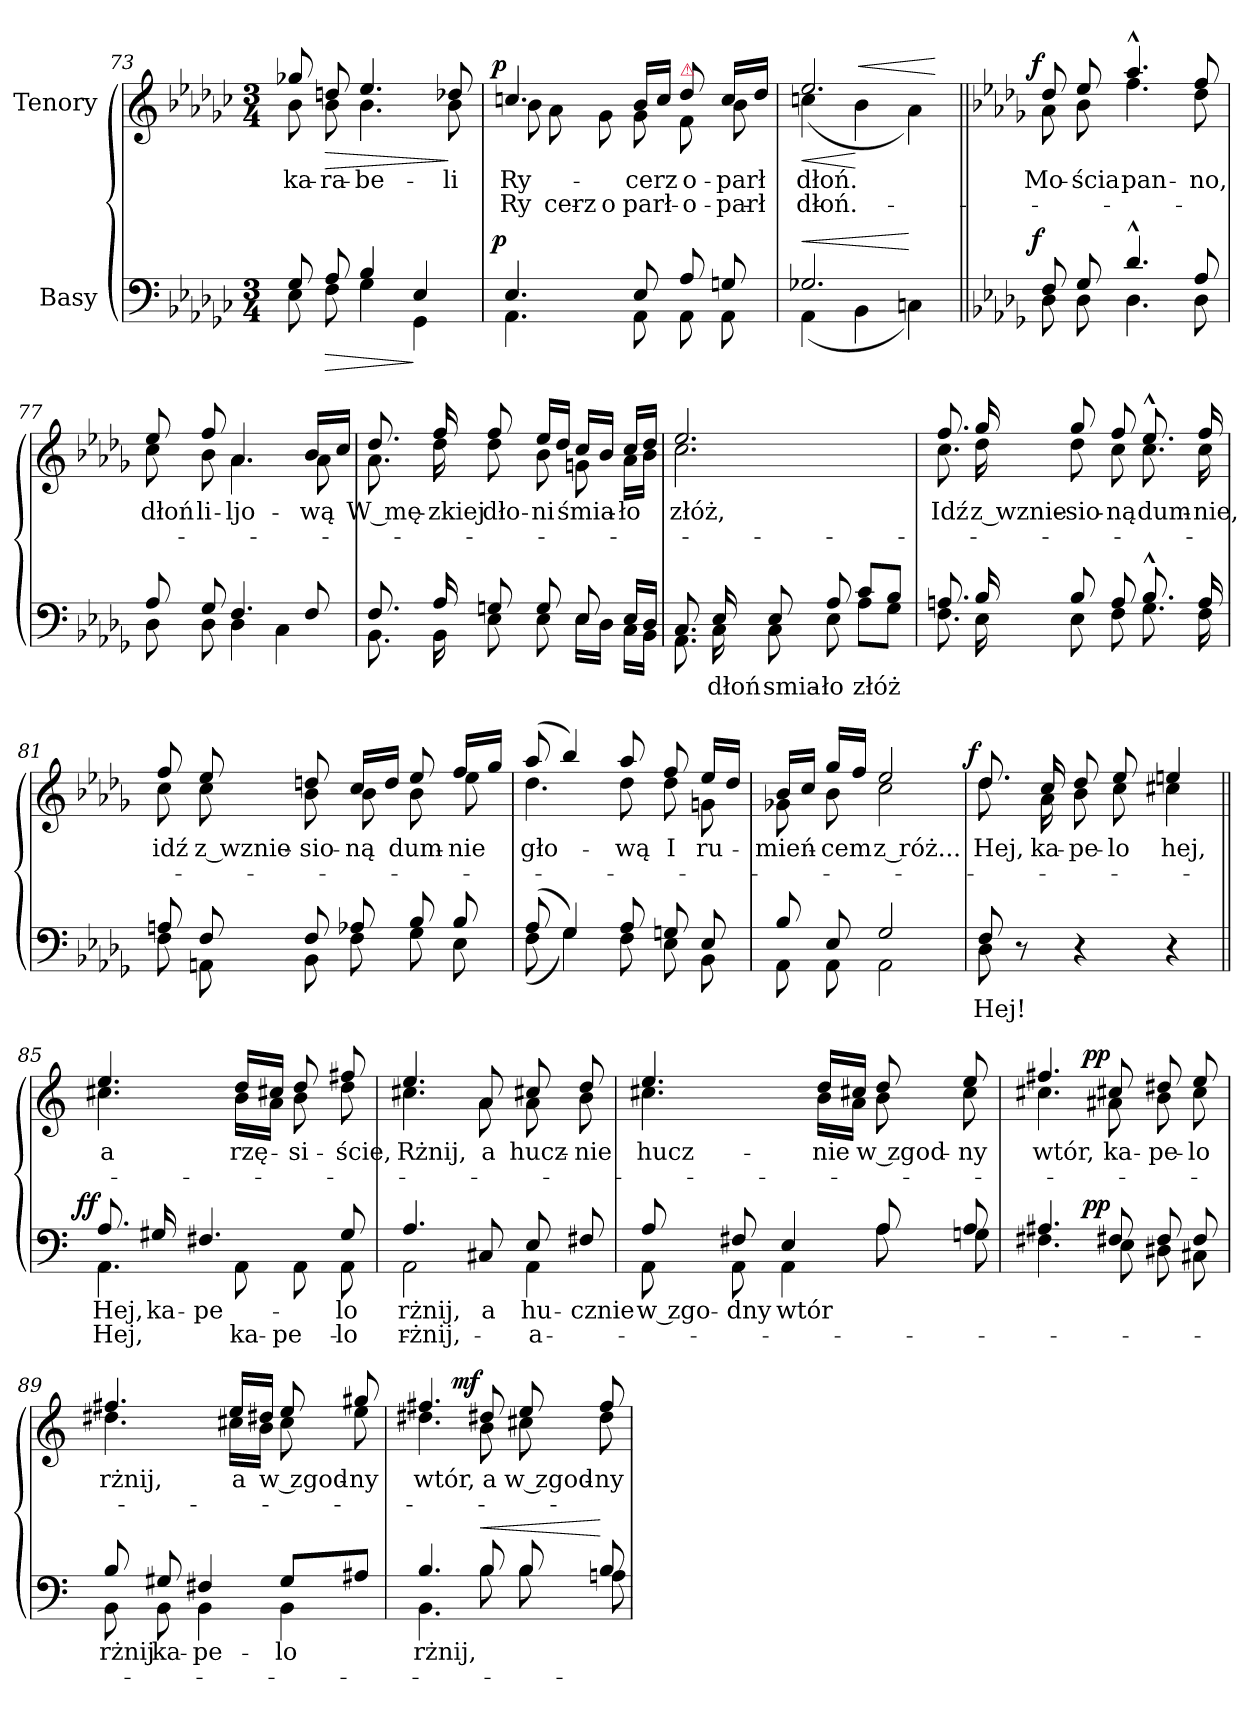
**kern	**text	**text	**dynam	**kern	**text	**text	**dynam
*part2	*part2	*part2	*part2	*part1	*part1	*part1	*part1
*staff2	*staff2	*staff2	*staff2	*staff1	*staff1	*staff1	*staff1
*I"Basy	*	*	*	*I"Tenory	*	*	*
*clefF4	*	*	*	*	*	*	*
*	*	*	*	*ITrd8c12	*	*	*
*k[b-e-a-d-g-c-]	*	*	*	*k[b-e-a-d-g-c-]	*	*	*
*M3/4	*	*	*	*M3/4	*	*	*
=73	=73	=73	=73	=73	=73	=73	=73
*^	*	*	*	*^	*	*	*
8G-/	8E-\	.	.	.	8g-X/	8B-\	ka-	.	.
!	!	!	!	!LO:HP:b	!	!	!	!	!LO:HP:b
8A-/	8F\	.	.	>	8dn/	8B-\	-ra-	.	>
4B-/	4G-\	.	.	.	4.e-/	4.B-\	-be-	.	.
4E-/	4GG-\	.	.	]	.	.	.	.	.
.	.	.	.	.	8d-X/	8B-\	-li	.	]
=74	=74	=74	=74	=74	=74	=74	=74	=74	=74
!	!	!	!	!LO:DY:b:rj	!	!	!	!	!LO:DY:b:rj
4.E-/	4.AA-\	.	.	p	4.cn/	8B-\	Ry-	Ry-	p
.	.	.	.	.	.	8A-\	.	-cerz	.
.	.	.	.	.	.	8G-\	.	o-	.
8E-/	8AA-\	.	.	.	16B-/LL	8G-\	-cerz	-parł	.
.	.	.	.	.	16c/JJ	.	.	.	.
!	!	!	!	!	!LO:TX:a:color=crimson:t=⚠	!	!	!	!
8A-/	8AA-\	.	.	.	8d-/	8F\	o-	o-	.
8Gn/	8AA-\	.	.	.	16c/LL	8B-\	-parł	-parł	.
.	.	.	.	.	16d-/JJ	.	.	.	.
=75	=75	=75	=75	=75	=75	=75	=75	=75	=75
!	!	!	!	!LO:HP:a	!	!	!	!	!
!	!	!	!	!LO:HP:n=1:b	!	!	!	!	!LO:HP:b
2.G-X/	(>4AA-\	.	.	< <	2.e-/	(4cn\	dłoń.	dłoń.	<
!	!	!	!	!	!	!	!	!	!LO:HP:n=1:a
.	4BB-\	.	.	.	.	4B-\	.	.	[ <
.	4Cn\)	.	.	[ [	.	4A-\)	.	.	.
*v	*v	*	*	*	*	*	*	*	*
*	*	*	*	*v	*v	*	*	*
.	.	.	.	.	.	.	[
=76||	=76||	=76||	=76||	=76||	=76||	=76||	=76||
*k[b-e-a-d-g-]	*	*	*	*k[b-e-a-d-g-]	*	*	*
*^	*	*	*	*^	*	*	*
!	!	!	!	!LO:DY:b:rj	!	!	!	!	!LO:DY:b:rj
8F/	8D-\	.	.	f	8d-/	8A-\	Mo-	.	f
8G-/	8D-\	.	.	.	8e-/	8B-\	-ścia	.	.
4.d-^^/	4.D-\	.	.	.	4.a-^^/	4.f\	pan-	.	.
8A-/	8D-\	.	.	.	8f/	8d-\	-no,	.	.
=77	=77	=77	=77	=77	=77	=77	=77	=77	=77
8A-/	8D-\	.	.	.	8e-/	8c\	dłoń	.	.
8G-/	8D-\	.	.	.	8f/	8B-\	li-	.	.
4.F/	4D-\	.	.	.	4.A-/	4.A-\	-ljo-	.	.
.	4C\	.	.	.	.	.	.	.	.
8F/	.	.	.	.	16B-/LL	8A-\	-wą	.	.
.	.	.	.	.	16c/JJ	.	.	.	.
=78	=78	=78	=78	=78	=78	=78	=78	=78	=78
8.F/	8.BB-\	.	.	.	8.d-/	8.A-\	W mę-	.	.
16A-/	16BB-\	.	.	.	16f/	16d-\	-zkiej	.	.
8Gn/	8E-\	.	.	.	8f/	8d-\	dło-	.	.
8G/	8E-\	.	.	.	16e-/LL	8B-\	-ni	.	.
.	.	.	.	.	16d-/JJ	.	.	.	.
8E-/	16E-\LL	.	.	.	16c/LL	8Gn\	śmia-	.	.
.	16D-\JJ	.	.	.	16B-/JJ	.	.	.	.
16E-/LL	16C\LL	.	.	.	16c/LL	16A-\LL	-ło	.	.
16D-/JJ	16BB-\JJ	.	.	.	16d-/JJ	16B-\JJ	.	.	.
=79	=79	=79	=79	=79	=79	=79	=79	=79	=79
8.C/	8.AA-\	.	.	.	2.e-/	2.c\	złóż,	.	.
16E-/	16C\	dłoń	.	.	.	.	.	.	.
8E-/	8C\	smia-	.	.	.	.	.	.	.
8A-/	8E-\	-ło	.	.	.	.	.	.	.
8c/L	8A-\L	złóż	.	.	.	.	.	.	.
8B-/J	8G-\J	.	.	.	.	.	.	.	.
=80	=80	=80	=80	=80	=80	=80	=80	=80	=80
8.An/	8.F\	.	.	.	8.f/	8.c\	Idź	.	.
16B-/	16E-\	.	.	.	16g-/	16d-\	z wznie-	.	.
8B-/	8E-\	.	.	.	8g-/	8d-\	-sio-	.	.
8A/	8F\	.	.	.	8f/	8c\	-ną	.	.
8.B-^^/	8.G-\	.	.	.	8.e-^^/	8.c\	dum-	.	.
16A/	16F\	.	.	.	16f/	16c\	-nie,	.	.
=81	=81	=81	=81	=81	=81	=81	=81	=81	=81
8An/	8F\	.	.	.	8f/	8c\	idź	.	.
8F/	8AAn\	.	.	.	8e-/	8c\	z wznie-	.	.
8F/	8BB-\	.	.	.	8dn/	8B-\	-sio-	.	.
8A-X/	8F\	.	.	.	16c/LL	8B-\	-ną	.	.
.	.	.	.	.	16d/JJ	.	.	.	.
8B-/	8G-\	.	.	.	8e-/	8B-\	dum-	.	.
8B-/	8E-\	.	.	.	16f/LL	8e-\	-nie	.	.
.	.	.	.	.	16g-/JJ	.	.	.	.
=82	=82	=82	=82	=82	=82	=82	=82	=82	=82
(8A-/	(8F\	.	.	.	(8a-/	4.d-\	gło-	.	.
4G-/)	4G-\)	.	.	.	4b-/)	.	.	.	.
8A-/	8F\	.	.	.	8a-/	8d-\	-wą	.	.
8Gn/	8E-\	.	.	.	8f/	8d-\	I	.	.
8E-/	8BB-\	.	.	.	16e-/LL	8Gn\	ru-	.	.
.	.	.	.	.	16d-/JJ	.	.	.	.
=83	=83	=83	=83	=83	=83	=83	=83	=83	=83
8B-/	8AA-\	.	.	.	16B-/LL	8G-X\	-mień-	.	.
.	.	.	.	.	16c/JJ	.	.	.	.
8E-/	8AA-\	.	.	.	16g-/LL	8B-\	-cem	.	.
.	.	.	.	.	16f/JJ	.	.	.	.
2G-/	2AA-\	.	.	.	2e-/	2c\	z róż...	.	.
=84	=84	=84	=84	=84	=84	=84	=84	=84	=84
!	!	!	!	!	!	!	!	!	!LO:DY:a:rj
8F/	8D-\	Hej!	.	.	8.d-/	8.d-\	Hej,	.	f
8r	8ryy	.	.	.	.	.	.	.	.
.	.	.	.	.	16c/	16A-\	ka-	.	.
4r	4ryy	.	.	.	8d-/	8B-\	-pe-	.	.
.	.	.	.	.	8e-/	8c\	-lo	.	.
4r	4ryy	.	.	.	4en/	4c#X\	hej,	.	.
=85||	=85||	=85||	=85||	=85||	=85||	=85||	=85||	=85||	=85||
*k[]	*	*	*	*	*k[]	*	*	*	*
!	!	!	!	!LO:DY:a:rj	!	!	!	!	!
!	!	!	!	!LO:DY:n=1:b:rj	!	!	!	!	!
8.A/	4.AA\	Hej,	Hej,	f f	4.e/	4.c#X\	a	.	.
16G#X/	.	ka-	.	.	.	.	.	.	.
4.F#X/	.	-pe-	.	.	.	.	.	.	.
.	8AA\	.	ka-	.	16d/LL	16B\LL	rzę-	.	.
.	.	.	.	.	16c#X/JJ	16A\JJ	.	.	.
.	8AA\	.	-pe-	.	8d/	8B\	-si-	.	.
8G#/	8AA\	-lo	-lo	.	8f#X/	8d\	-ście,	.	.
=86	=86	=86	=86	=86	=86	=86	=86	=86	=86
4.A/	2AA\	rżnij,	rżnij,	.	4.e/	4.c#X\	Rżnij,	.	.
8C#X/	.	a	.	.	8A/	8A\	a	.	.
8E/	4AA\	hu-	a	.	8c#X/	8A\	hucz-	.	.
8F#X/	.	-cznie	.	.	8d/	8B\	-nie	.	.
=87	=87	=87	=87	=87	=87	=87	=87	=87	=87
8A/	8AA\	w zgo-	.	.	4.e/	4.c#X\	hucz-	.	.
8F#X/	8AA\	-dny	.	.	.	.	.	.	.
4E/	4AA\	wtór	.	.	.	.	.	.	.
.	.	.	.	.	16d/LL	16B\LL	-nie	.	.
.	.	.	.	.	16c#X/JJ	16A\JJ	.	.	.
8A/	8A\	.	.	.	8d/	8B\	w zgod-	.	.
8A/	8Gn\	.	.	.	8e/	8c#\	-ny	.	.
=88	=88	=88	=88	=88	=88	=88	=88	=88	=88
4.A#X/	4.F#X\	.	.	.	4.f#X/	4.c#X\	wtór,	.	.
!	!	!	!	!LO:DY:b:rj	!	!	!	!	!
!	!	!	!	!LO:DY:n=1:a	!	!	!	!	!LO:DY:b:rj
!	!	!	!	!	!	!	!	!	!LO:DY:n=1:a
8F#X/	8E\	.	.	p p	8c#X/	8A#X\	ka-	.	p p
8F#/	8D#X\	.	.	.	8d#X/	8B\	-pe-	.	.
8F#/	8C#X\	.	.	.	8e/	8c#\	-lo	.	.
=89	=89	=89	=89	=89	=89	=89	=89	=89	=89
8B/	8BB\	rżnij	.	.	4.f#X/	4.d#X\	rżnij,	.	.
8G#X/	8BB\	ka-	.	.	.	.	.	.	.
4F#X/	4BB\	-pe-	.	.	.	.	.	.	.
.	.	.	.	.	16e/LL	16c#X\LL	a	.	.
.	.	.	.	.	16d#X/JJ	16B\JJ	.	.	.
8G#/L	4BB\	-lo	.	.	8e/	8c#\	w zgod-	.	.
8A#X/J	.	.	.	.	8g#X/	8e\	-ny	.	.
=90	=90	=90	=90	=90	=90	=90	=90	=90	=90
4.B/	4.BB\	rżnij,	.	.	4.f#X/	4.d#X\	wtór,	.	.
!	!	!	!	!LO:HP:a	!	!	!	!	!
!	!	!	!	!LO:DY:n=1:a:rj	!	!	!	!	!
!	!	!	!	!LO:DY:n=2:a	!	!	!	!	!LO:DY:b:rj
8B/	8B\	.	.	< mf mf	8d#X/	8B\	a	.	mf
8B/	8B\	.	.	.	8e/	8c#X\	w zgod-	.	.
8B/	8An\	.	.	[	8f#/	8d#\	-ny	.	.
*v	*v	*	*	*	*	*	*	*	*
*	*	*	*	*v	*v	*	*	*
=	=	=	=	=	=	=	=
*-	*-	*-	*-	*-	*-	*-	*-
